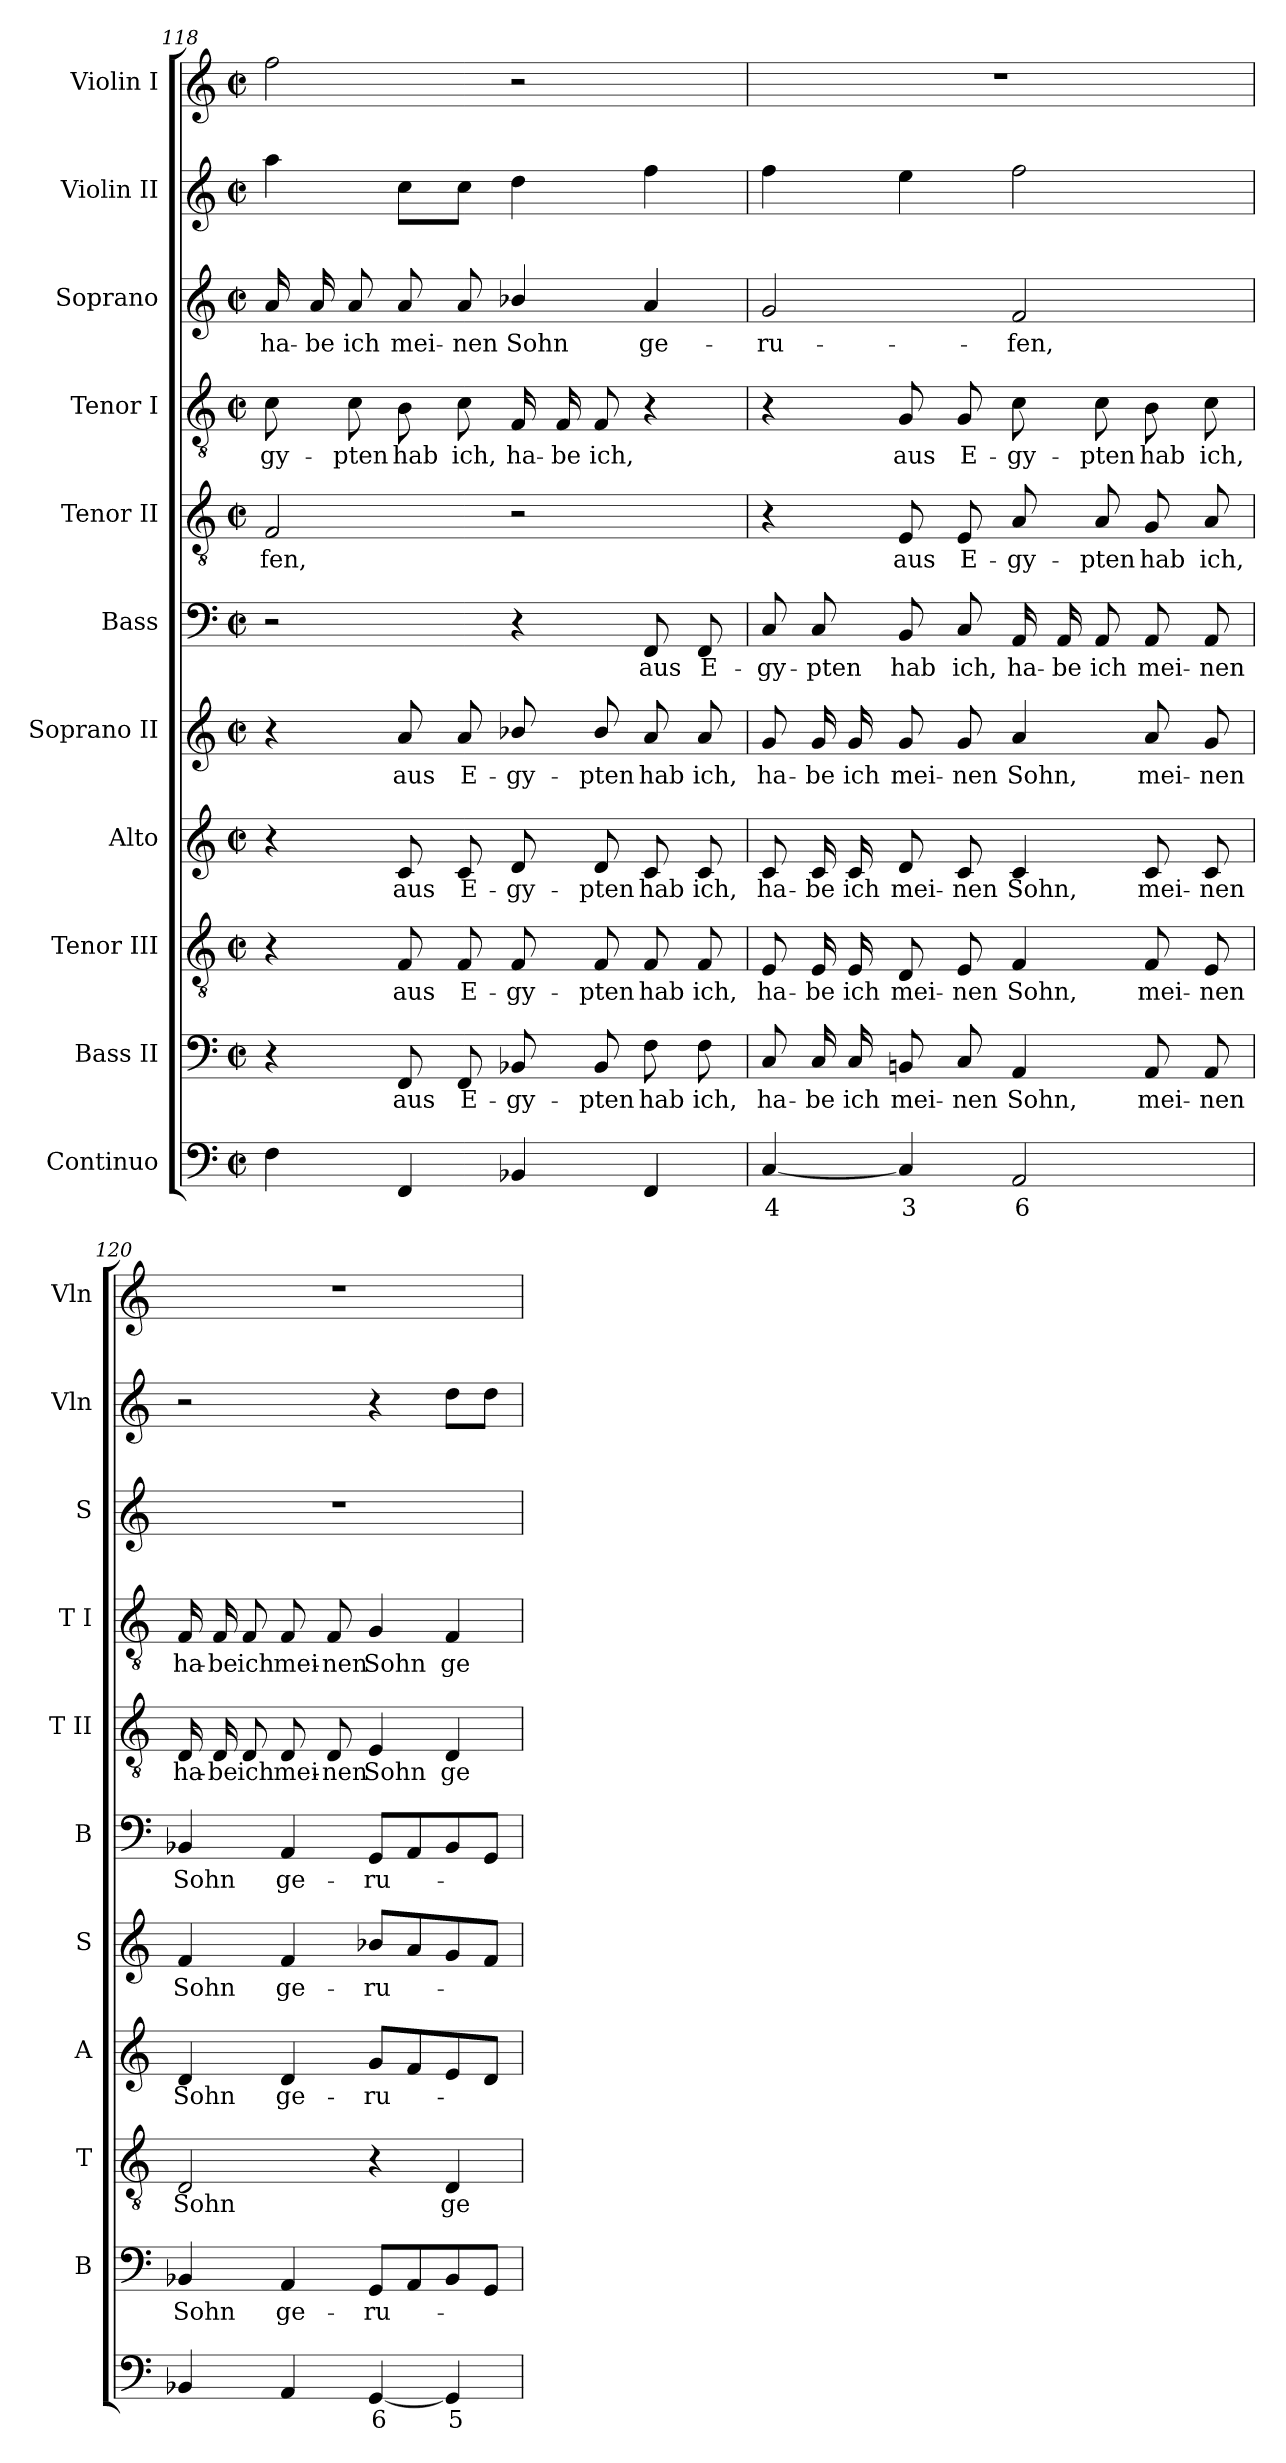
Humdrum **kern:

**kern	**text	**kern	**text	**kern	**text	**kern	**text	**kern	**text	**kern	**text	**kern	**text	**kern	**text	**kern	**text	**kern	**kern
*part11	*part11	*part10	*part10	*part9	*part9	*part8	*part8	*part7	*part7	*part6	*part6	*part5	*part5	*part4	*part4	*part3	*part3	*part2	*part1
*staff11	*staff11	*staff10	*staff10	*staff9	*staff9	*staff8	*staff8	*staff7	*staff7	*staff6	*staff6	*staff5	*staff5	*staff4	*staff4	*staff3	*staff3	*staff2	*staff1
*I"Continuo	*	*I"Bass II	*	*I"Tenor III	*	*I"Alto	*	*I"Soprano II	*	*I"Bass	*	*I"Tenor II	*	*I"Tenor I	*	*I"Soprano	*	*I"Violin II	*I"Violin I
*	*	*I'B	*	*I'T	*	*I'A	*	*I'S	*	*I'B	*	*I'T II	*	*I'T I	*	*I'S	*	*I'Vln	*I'Vln
!!LO:LB:g=z
*clefF4	*	*clefF4	*	*clefGv2	*	*clefG2	*	*clefG2	*	*clefF4	*	*clefGv2	*	*clefGv2	*	*clefG2	*	*clefG2	*clefG2
*k[]	*	*k[]	*	*k[]	*	*k[]	*	*k[]	*	*k[]	*	*k[]	*	*k[]	*	*k[]	*	*k[]	*k[]
*C:	*	*C:	*	*C:	*	*C:	*	*C:	*	*C:	*	*C:	*	*C:	*	*C:	*	*C:	*C:
*M2/2	*	*M2/2	*	*M2/2	*	*M2/2	*	*M2/2	*	*M2/2	*	*M2/2	*	*M2/2	*	*M2/2	*	*M2/2	*M2/2
*met(c|)	*	*met(c|)	*	*met(c|)	*	*met(c|)	*	*met(c|)	*	*met(c|)	*	*met(c|)	*	*met(c|)	*	*met(c|)	*	*met(c|)	*met(c|)
=118	=118	=118	=118	=118	=118	=118	=118	=118	=118	=118	=118	=118	=118	=118	=118	=118	=118	=118	=118
!	!	!	!	!	!	!	!	!	!	!	!	!	!LO:LY:b	!	!LO:LY:b	!	!LO:LY:b	!	!
4F	.	4r	.	4r	.	4r	.	4r	.	2r	.	2F	-fen,	8c	-gy-	16a	ha-	4aa	2ff
!	!	!	!	!	!	!	!	!	!	!	!	!	!	!	!	!	!LO:LY:b	!	!
.	.	.	.	.	.	.	.	.	.	.	.	.	.	.	.	16a	-be	.	.
!	!	!	!	!	!	!	!	!	!	!	!	!	!	!	!LO:LY:b	!	!LO:LY:b	!	!
.	.	.	.	.	.	.	.	.	.	.	.	.	.	8c	-pten	8a	ich	.	.
!	!	!	!LO:LY:b	!	!LO:LY:b	!	!LO:LY:b	!	!LO:LY:b	!	!	!	!	!	!LO:LY:b	!	!LO:LY:b	!	!
4FF	.	8FF	aus	8F	aus	8c	aus	8a	aus	.	.	.	.	8B	hab	8a	mei-	8ccL	.
!	!	!	!LO:LY:b	!	!LO:LY:b	!	!LO:LY:b	!	!LO:LY:b	!	!	!	!	!	!LO:LY:b	!	!LO:LY:b	!	!
.	.	8FF	E-	8F	E-	8c	E-	8a	E-	.	.	.	.	8c	ich,	8a	-nen	8ccJ	.
!	!	!	!LO:LY:b	!	!LO:LY:b	!	!LO:LY:b	!	!LO:LY:b	!	!	!	!	!	!LO:LY:b	!	!LO:LY:b	!	!
4BB-X	.	8BB-X	-gy-	8F	-gy-	8d	-gy-	8b-X/	-gy-	4r	.	2r	.	16F	ha-	4b-X/	Sohn	4dd	2r
!	!	!	!	!	!	!	!	!	!	!	!	!	!	!	!LO:LY:b	!	!	!	!
.	.	.	.	.	.	.	.	.	.	.	.	.	.	16F	-be	.	.	.	.
!	!	!	!LO:LY:b	!	!LO:LY:b	!	!LO:LY:b	!	!LO:LY:b	!	!	!	!	!	!LO:LY:b	!	!	!	!
.	.	8BB-	-pten	8F	-pten	8d	-pten	8b-/	-pten	.	.	.	.	8F	ich,	.	.	.	.
!	!	!	!LO:LY:b	!	!LO:LY:b	!	!LO:LY:b	!	!LO:LY:b	!	!LO:LY:b	!	!	!	!	!	!LO:LY:b	!	!
4FF	.	8F	hab	8F	hab	8c	hab	8a	hab	8FF	aus	.	.	4r	.	4a	ge-	4ff	.
!	!	!	!LO:LY:b	!	!LO:LY:b	!	!LO:LY:b	!	!LO:LY:b	!	!LO:LY:b	!	!	!	!	!	!	!	!
.	.	8F	ich,	8F	ich,	8c	ich,	8a	ich,	8FF	E-	.	.	.	.	.	.	.	.
=119	=119	=119	=119	=119	=119	=119	=119	=119	=119	=119	=119	=119	=119	=119	=119	=119	=119	=119	=119
!	!LO:LY:b	!	!LO:LY:b	!	!LO:LY:b	!	!LO:LY:b	!	!LO:LY:b	!	!LO:LY:b	!	!	!	!	!	!LO:LY:b	!	!
[4C	4	8C	ha-	8E	ha-	8c	ha-	8g	ha-	8C	-gy-	4r	.	4r	.	2g	-ru-	4ff	1r
!	!	!	!LO:LY:b	!	!LO:LY:b	!	!LO:LY:b	!	!LO:LY:b	!	!LO:LY:b	!	!	!	!	!	!	!	!
.	.	16C	-be	16E	-be	16c	-be	16g	-be	8C	-pten	.	.	.	.	.	.	.	.
!	!	!	!LO:LY:b	!	!LO:LY:b	!	!LO:LY:b	!	!LO:LY:b	!	!	!	!	!	!	!	!	!	!
.	.	16C	ich	16E	ich	16c	ich	16g	ich	.	.	.	.	.	.	.	.	.	.
!	!LO:LY:b	!	!LO:LY:b	!	!LO:LY:b	!	!LO:LY:b	!	!LO:LY:b	!	!LO:LY:b	!	!LO:LY:b	!	!LO:LY:b	!	!	!	!
4C]	3	8BBn	mei-	8D	mei-	8d	mei-	8g	mei-	8BB	hab	8E	aus	8G	aus	.	.	4ee	.
!	!	!	!LO:LY:b	!	!LO:LY:b	!	!LO:LY:b	!	!LO:LY:b	!	!LO:LY:b	!	!LO:LY:b	!	!LO:LY:b	!	!	!	!
.	.	8C	-nen	8E	-nen	8c	-nen	8g	-nen	8C	ich,	8E	E-	8G	E-	.	.	.	.
!	!LO:LY:b	!	!LO:LY:b	!	!LO:LY:b	!	!LO:LY:b	!	!LO:LY:b	!	!LO:LY:b	!	!LO:LY:b	!	!LO:LY:b	!	!LO:LY:b	!	!
2AA	6	4AA	Sohn,	4F	Sohn,	4c	Sohn,	4a	Sohn,	16AA	ha-	8A	-gy-	8c	-gy-	2f	-fen,	2ff	.
!	!	!	!	!	!	!	!	!	!	!	!LO:LY:b	!	!	!	!	!	!	!	!
.	.	.	.	.	.	.	.	.	.	16AA	-be	.	.	.	.	.	.	.	.
!	!	!	!	!	!	!	!	!	!	!	!LO:LY:b	!	!LO:LY:b	!	!LO:LY:b	!	!	!	!
.	.	.	.	.	.	.	.	.	.	8AA	ich	8A	-pten	8c	-pten	.	.	.	.
!	!	!	!LO:LY:b	!	!LO:LY:b	!	!LO:LY:b	!	!LO:LY:b	!	!LO:LY:b	!	!LO:LY:b	!	!LO:LY:b	!	!	!	!
.	.	8AA	mei-	8F	mei-	8c	mei-	8a	mei-	8AA	mei-	8G	hab	8B	hab	.	.	.	.
!	!	!	!LO:LY:b	!	!LO:LY:b	!	!LO:LY:b	!	!LO:LY:b	!	!LO:LY:b	!	!LO:LY:b	!	!LO:LY:b	!	!	!	!
.	.	8AA	-nen	8E	-nen	8c	-nen	8g	-nen	8AA	-nen	8A	ich,	8c	ich,	.	.	.	.
=120	=120	=120	=120	=120	=120	=120	=120	=120	=120	=120	=120	=120	=120	=120	=120	=120	=120	=120	=120
!	!	!	!LO:LY:b	!	!LO:LY:b	!	!LO:LY:b	!	!LO:LY:b	!	!LO:LY:b	!	!LO:LY:b	!	!LO:LY:b	!	!	!	!
4BB-X	.	4BB-X	Sohn	2D	Sohn	4d	Sohn	4f	Sohn	4BB-X	Sohn	16D	ha-	16F	ha-	1r	.	2r	1r
!	!	!	!	!	!	!	!	!	!	!	!	!	!LO:LY:b	!	!LO:LY:b	!	!	!	!
.	.	.	.	.	.	.	.	.	.	.	.	16D	-be	16F	-be	.	.	.	.
!	!	!	!	!	!	!	!	!	!	!	!	!	!LO:LY:b	!	!LO:LY:b	!	!	!	!
.	.	.	.	.	.	.	.	.	.	.	.	8D	ich	8F	ich	.	.	.	.
!	!	!	!LO:LY:b	!	!	!	!LO:LY:b	!	!LO:LY:b	!	!LO:LY:b	!	!LO:LY:b	!	!LO:LY:b	!	!	!	!
4AA	.	4AA	ge-	.	.	4d	ge-	4f	ge-	4AA	ge-	8D	mei-	8F	mei-	.	.	.	.
!	!	!	!	!	!	!	!	!	!	!	!	!	!LO:LY:b	!	!LO:LY:b	!	!	!	!
.	.	.	.	.	.	.	.	.	.	.	.	8D	-nen	8F	-nen	.	.	.	.
!	!LO:LY:b	!	!LO:LY:b	!	!	!	!LO:LY:b	!	!LO:LY:b	!	!LO:LY:b	!	!LO:LY:b	!	!LO:LY:b	!	!	!	!
[4GG	6	8GGL	-ru-	4r	.	8gL	-ru-	8b-XL	-ru-	8GGL	-ru-	4E	Sohn	4G	Sohn	.	.	4r	.
.	.	8AA	.	.	.	8f	.	8a	.	8AA	.	.	.	.	.	.	.	.	.
!	!LO:LY:b	!	!	!	!LO:LY:b	!	!	!	!	!	!	!	!LO:LY:b	!	!LO:LY:b	!	!	!	!
4GG]	5	8BB-	.	4D	ge-	8e	.	8g	.	8BB-	.	4D	ge-	4F	ge-	.	.	8ddL	.
.	.	8GGJ	.	.	.	8dJ	.	8fJ	.	8GGJ	.	.	.	.	.	.	.	8ddJ	.
=	=	=	=	=	=	=	=	=	=	=	=	=	=	=	=	=	=	=	=
*-	*-	*-	*-	*-	*-	*-	*-	*-	*-	*-	*-	*-	*-	*-	*-	*-	*-	*-	*-
